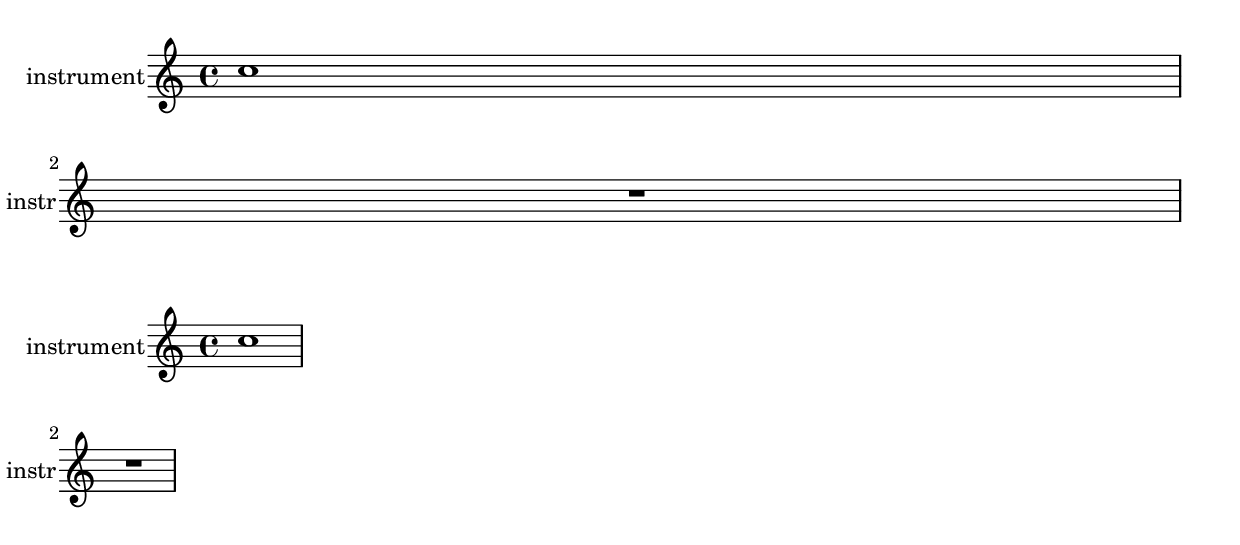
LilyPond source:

\version "1.9.0"
\header { texidoc = "This combines instrument names and multimeasure rests (there was an
interesting bug in 1.3.98). " }

\score{
	\context Staff <
	      \property Staff.instrument = "instrument"
	      \property Staff.instr = "instr"
	      \notes{c''1 \break R1 }
	    >
	 \paper {
	    \translator { \StaffContext
	    \consists Instrument_name_engraver

	    }
	  }
	\paper { raggedright =  ##t }
	}


